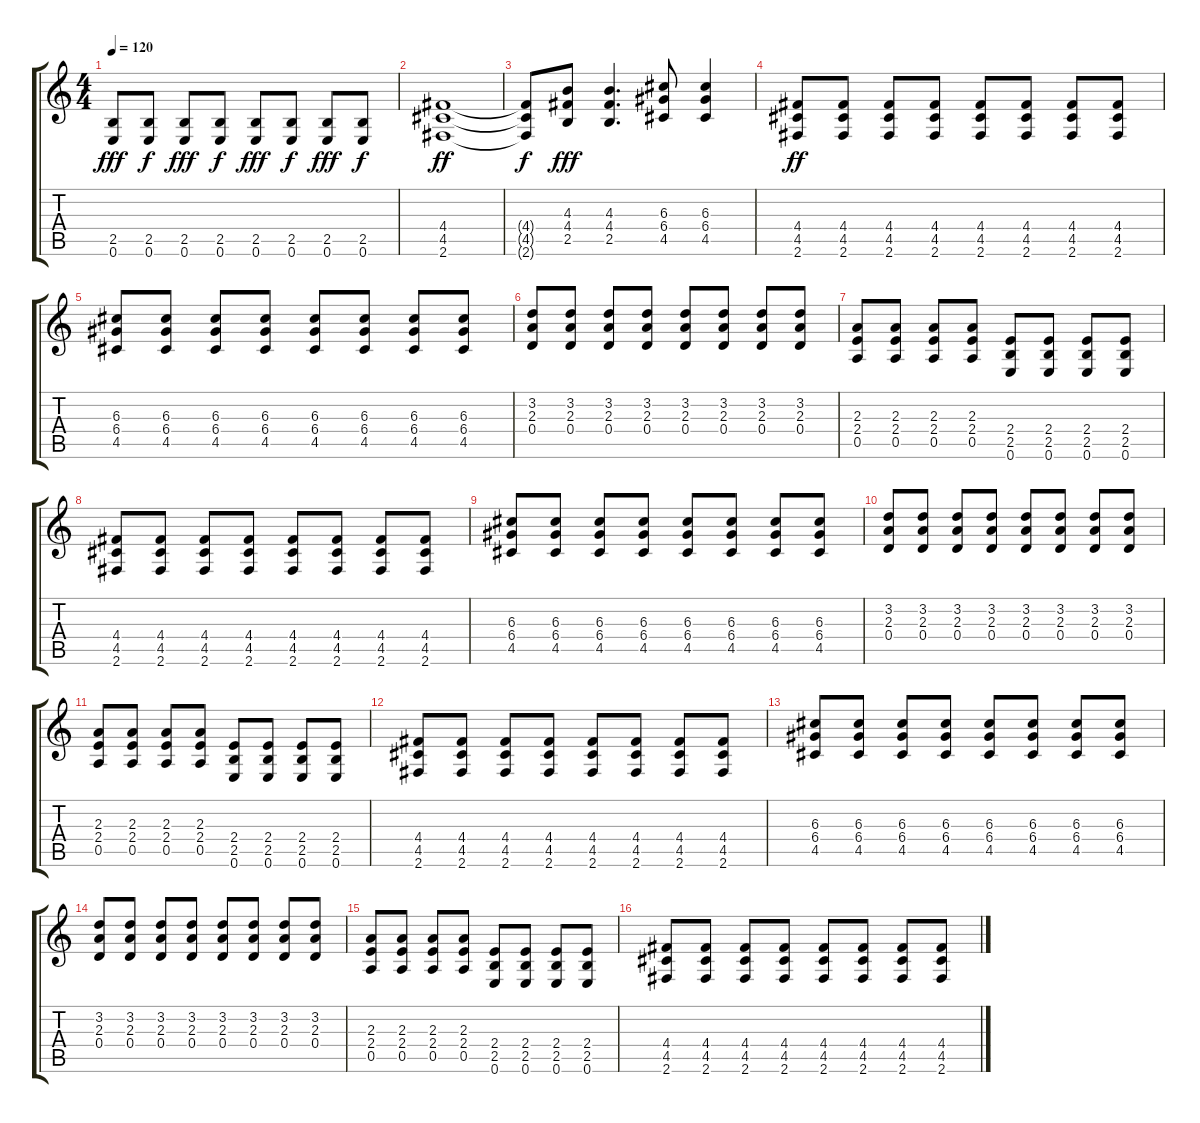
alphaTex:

\track "" {instrument distortionguitar}
\staff {score tabs}
\tuning (E4 B3 G3 D3 A2 E2) {hide}
\ts (4 4)
\tempo 120
\clef g2
\ks c
(2.5 0.6).8{dy fff} (2.5 0.6).8{dy f} (2.5 0.6).8{dy fff} (2.5 0.6).8{dy f} (2.5 0.6).8{dy fff} (2.5 0.6).8{dy f} (2.5 0.6).8{dy fff} (2.5 0.6).8{dy f} |
(4.4 4.5 2.6).1{dy ff} |
(4.4{t} 4.5{t} 2.6{t}).8{dy f} (4.3 4.4 2.5).8{dy fff} (4.3 4.4 2.5).4{d} (6.3 6.4 4.5).8 (6.3 6.4 4.5).4 |
(4.4 4.5 2.6).8{dy ff} (4.4 4.5 2.6).8 (4.4 4.5 2.6).8 (4.4 4.5 2.6).8 (4.4 4.5 2.6).8 (4.4 4.5 2.6).8 (4.4 4.5 2.6).8 (4.4 4.5 2.6).8 |
(6.3 6.4 4.5).8 (6.3 6.4 4.5).8 (6.3 6.4 4.5).8 (6.3 6.4 4.5).8 (6.3 6.4 4.5).8 (6.3 6.4 4.5).8 (6.3 6.4 4.5).8 (6.3 6.4 4.5).8 |
(3.2 2.3 0.4).8 (3.2 2.3 0.4).8 (3.2 2.3 0.4).8 (3.2 2.3 0.4).8 (3.2 2.3 0.4).8 (3.2 2.3 0.4).8 (3.2 2.3 0.4).8 (3.2 2.3 0.4).8 |
(2.3 2.4 0.5).8 (2.3 2.4 0.5).8 (2.3 2.4 0.5).8 (2.3 2.4 0.5).8 (2.4 2.5 0.6).8 (2.4 2.5 0.6).8 (2.4 2.5 0.6).8 (2.4 2.5 0.6).8 |
(4.4 4.5 2.6).8 (4.4 4.5 2.6).8 (4.4 4.5 2.6).8 (4.4 4.5 2.6).8 (4.4 4.5 2.6).8 (4.4 4.5 2.6).8 (4.4 4.5 2.6).8 (4.4 4.5 2.6).8 |
(6.3 6.4 4.5).8 (6.3 6.4 4.5).8 (6.3 6.4 4.5).8 (6.3 6.4 4.5).8 (6.3 6.4 4.5).8 (6.3 6.4 4.5).8 (6.3 6.4 4.5).8 (6.3 6.4 4.5).8 |
(3.2 2.3 0.4).8 (3.2 2.3 0.4).8 (3.2 2.3 0.4).8 (3.2 2.3 0.4).8 (3.2 2.3 0.4).8 (3.2 2.3 0.4).8 (3.2 2.3 0.4).8 (3.2 2.3 0.4).8 |
(2.3 2.4 0.5).8 (2.3 2.4 0.5).8 (2.3 2.4 0.5).8 (2.3 2.4 0.5).8 (2.4 2.5 0.6).8 (2.4 2.5 0.6).8 (2.4 2.5 0.6).8 (2.4 2.5 0.6).8 |
(4.4 4.5 2.6).8 (4.4 4.5 2.6).8 (4.4 4.5 2.6).8 (4.4 4.5 2.6).8 (4.4 4.5 2.6).8 (4.4 4.5 2.6).8 (4.4 4.5 2.6).8 (4.4 4.5 2.6).8 |
(6.3 6.4 4.5).8 (6.3 6.4 4.5).8 (6.3 6.4 4.5).8 (6.3 6.4 4.5).8 (6.3 6.4 4.5).8 (6.3 6.4 4.5).8 (6.3 6.4 4.5).8 (6.3 6.4 4.5).8 |
(3.2 2.3 0.4).8 (3.2 2.3 0.4).8 (3.2 2.3 0.4).8 (3.2 2.3 0.4).8 (3.2 2.3 0.4).8 (3.2 2.3 0.4).8 (3.2 2.3 0.4).8 (3.2 2.3 0.4).8 |
(2.3 2.4 0.5).8 (2.3 2.4 0.5).8 (2.3 2.4 0.5).8 (2.3 2.4 0.5).8 (2.4 2.5 0.6).8 (2.4 2.5 0.6).8 (2.4 2.5 0.6).8 (2.4 2.5 0.6).8 |
(4.4 4.5 2.6).8 (4.4 4.5 2.6).8 (4.4 4.5 2.6).8 (4.4 4.5 2.6).8 (4.4 4.5 2.6).8 (4.4 4.5 2.6).8 (4.4 4.5 2.6).8 (4.4 4.5 2.6).8
